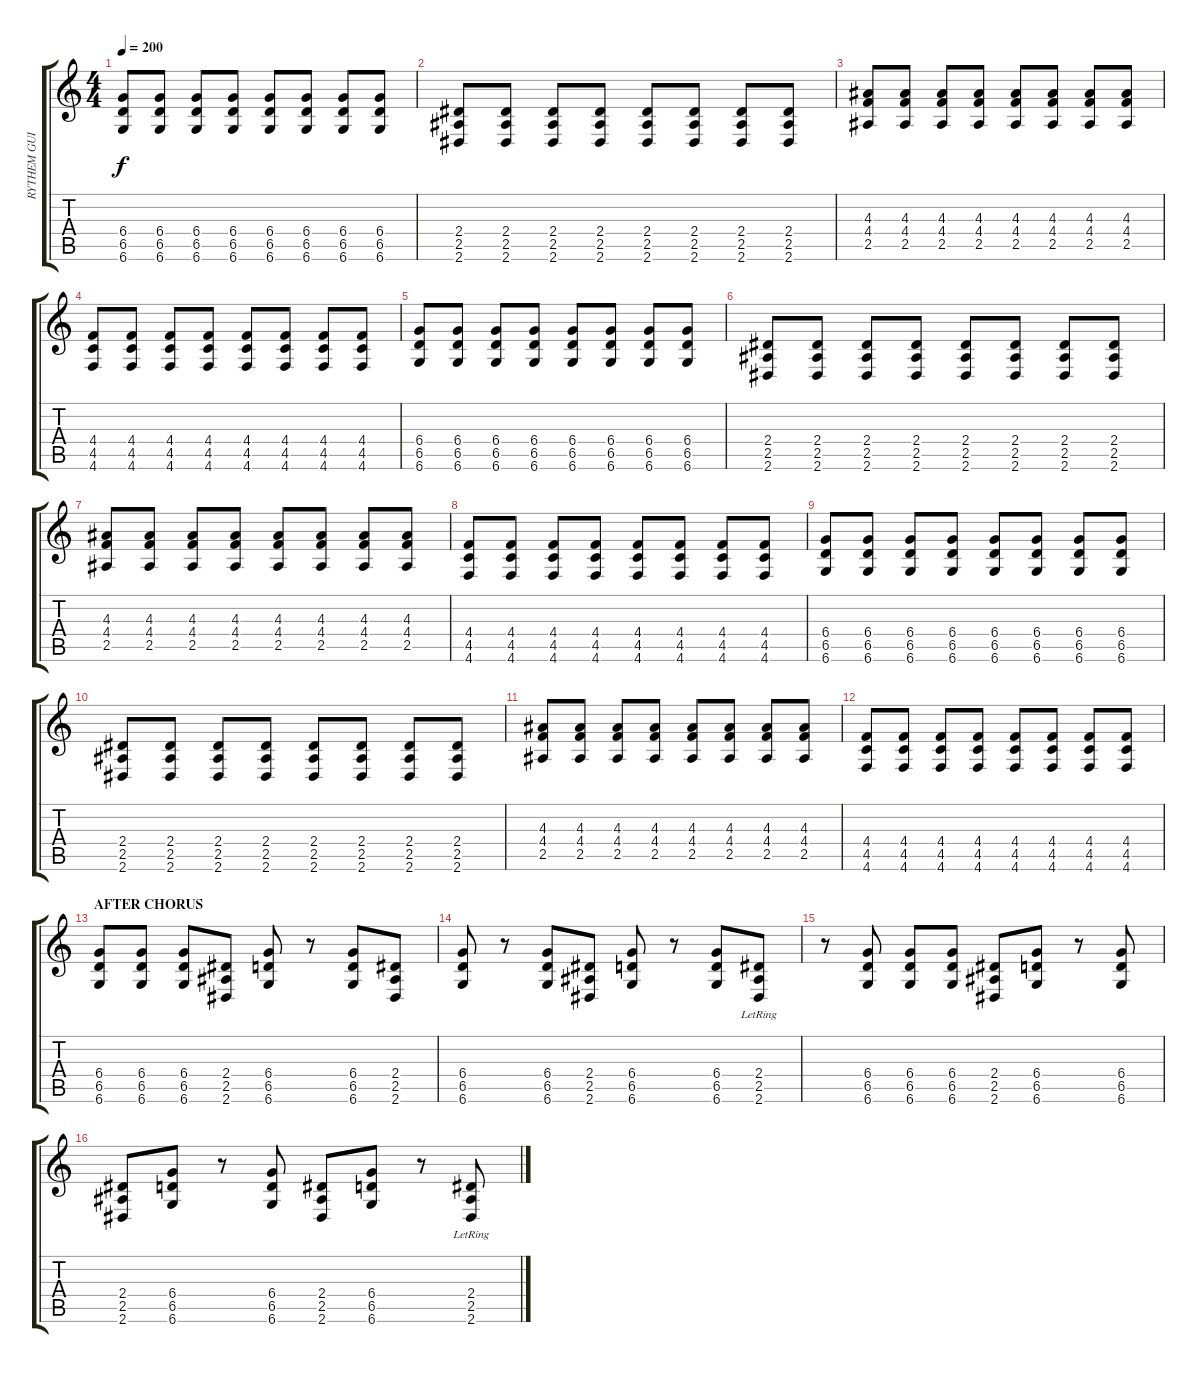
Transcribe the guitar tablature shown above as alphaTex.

\track ("RYTHEM GUITAR" "RYTHEM GUI") {instrument distortionguitar}
\staff {score tabs}
\tuning (Eb4 Bb3 Gb3 Db3 Ab2 Db2) {hide}
\ts (4 4)
\tempo 200
\clef g2
\ks c
(6.4 6.5 6.6).8{dy f} (6.4 6.5 6.6).8 (6.4 6.5 6.6).8 (6.4 6.5 6.6).8 (6.4 6.5 6.6).8 (6.4 6.5 6.6).8 (6.4 6.5 6.6).8 (6.4 6.5 6.6).8 |
(2.4 2.5 2.6).8 (2.4 2.5 2.6).8 (2.4 2.5 2.6).8 (2.4 2.5 2.6).8 (2.4 2.5 2.6).8 (2.4 2.5 2.6).8 (2.4 2.5 2.6).8 (2.4 2.5 2.6).8 |
(4.3 4.4 2.5).8 (4.3 4.4 2.5).8 (4.3 4.4 2.5).8 (4.3 4.4 2.5).8 (4.3 4.4 2.5).8 (4.3 4.4 2.5).8 (4.3 4.4 2.5).8 (4.3 4.4 2.5).8 |
(4.4 4.5 4.6).8 (4.4 4.5 4.6).8 (4.4 4.5 4.6).8 (4.4 4.5 4.6).8 (4.4 4.5 4.6).8 (4.4 4.5 4.6).8 (4.4 4.5 4.6).8 (4.4 4.5 4.6).8 |
(6.4 6.5 6.6).8 (6.4 6.5 6.6).8 (6.4 6.5 6.6).8 (6.4 6.5 6.6).8 (6.4 6.5 6.6).8 (6.4 6.5 6.6).8 (6.4 6.5 6.6).8 (6.4 6.5 6.6).8 |
(2.4 2.5 2.6).8 (2.4 2.5 2.6).8 (2.4 2.5 2.6).8 (2.4 2.5 2.6).8 (2.4 2.5 2.6).8 (2.4 2.5 2.6).8 (2.4 2.5 2.6).8 (2.4 2.5 2.6).8 |
(4.3 4.4 2.5).8 (4.3 4.4 2.5).8 (4.3 4.4 2.5).8 (4.3 4.4 2.5).8 (4.3 4.4 2.5).8 (4.3 4.4 2.5).8 (4.3 4.4 2.5).8 (4.3 4.4 2.5).8 |
(4.4 4.5 4.6).8 (4.4 4.5 4.6).8 (4.4 4.5 4.6).8 (4.4 4.5 4.6).8 (4.4 4.5 4.6).8 (4.4 4.5 4.6).8 (4.4 4.5 4.6).8 (4.4 4.5 4.6).8 |
(6.4 6.5 6.6).8 (6.4 6.5 6.6).8 (6.4 6.5 6.6).8 (6.4 6.5 6.6).8 (6.4 6.5 6.6).8 (6.4 6.5 6.6).8 (6.4 6.5 6.6).8 (6.4 6.5 6.6).8 |
(2.4 2.5 2.6).8 (2.4 2.5 2.6).8 (2.4 2.5 2.6).8 (2.4 2.5 2.6).8 (2.4 2.5 2.6).8 (2.4 2.5 2.6).8 (2.4 2.5 2.6).8 (2.4 2.5 2.6).8 |
(4.3 4.4 2.5).8 (4.3 4.4 2.5).8 (4.3 4.4 2.5).8 (4.3 4.4 2.5).8 (4.3 4.4 2.5).8 (4.3 4.4 2.5).8 (4.3 4.4 2.5).8 (4.3 4.4 2.5).8 |
(4.4 4.5 4.6).8 (4.4 4.5 4.6).8 (4.4 4.5 4.6).8 (4.4 4.5 4.6).8 (4.4 4.5 4.6).8 (4.4 4.5 4.6).8 (4.4 4.5 4.6).8 (4.4 4.5 4.6).8 |
\section ("" "AFTER CHORUS")
(6.4 6.5 6.6).8 (6.4 6.5 6.6).8 (6.4 6.5 6.6).8 (2.4 2.5 2.6).8 (6.4 6.5 6.6).8 r.8 (6.4 6.5 6.6).8 (2.4 2.5 2.6).8 |
(6.4 6.5 6.6).8 r.8 (6.4 6.5 6.6).8 (2.4 2.5 2.6).8 (6.4 6.5 6.6).8 r.8 (6.4 6.5 6.6).8 (2.4{lr} 2.5{lr} 2.6{lr}).8 |
r.8 (6.4 6.5 6.6).8 (6.4 6.5 6.6).8 (6.4 6.5 6.6).8 (2.4 2.5 2.6).8 (6.4 6.5 6.6).8 r.8 (6.4 6.5 6.6).8 |
(2.4 2.5 2.6).8 (6.4 6.5 6.6).8 r.8 (6.4 6.5 6.6).8 (2.4 2.5 2.6).8 (6.4 6.5 6.6).8 r.8 (2.4{lr} 2.5{lr} 2.6{lr}).8
